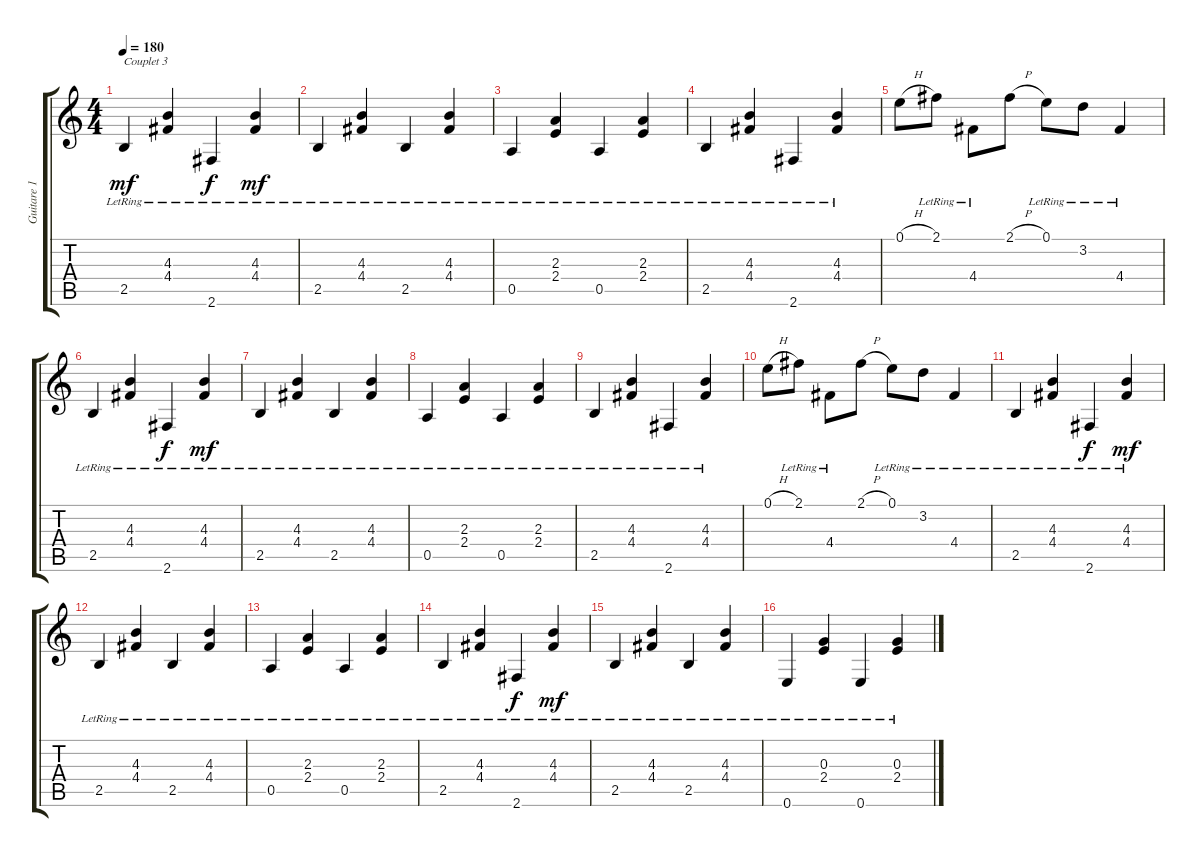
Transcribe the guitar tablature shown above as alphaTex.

\track ("Guitare 1" "Guitare 1") {instrument acousticguitarnylon}
\staff {score tabs}
\tuning (E4 B3 G3 D3 A2 E2) {hide}
\ts (4 4)
\tempo 180
\clef g2
\ks c
2.5{lr}.4{txt "Couplet 3" dy mf} (4.3{lr} 4.4{lr}).4 2.6{lr}.4{dy f} (4.3{lr} 4.4{lr}).4{dy mf} |
2.5{lr}.4 (4.3{lr} 4.4{lr}).4 2.5{lr}.4 (4.3{lr} 4.4{lr}).4 |
0.5{lr}.4 (2.3{lr} 2.4{lr}).4 0.5{lr}.4 (2.3{lr} 2.4{lr}).4 |
2.5{lr}.4 (4.3{lr} 4.4{lr}).4 2.6{lr}.4 (4.3{lr} 4.4{lr}).4 |
0.1{h}.8 2.1{lr}.8 4.4{lr}.8 2.1{h}.8 0.1{lr}.8 3.2{lr}.8 4.4{lr}.4 |
2.5{lr}.4 (4.3{lr} 4.4{lr}).4 2.6{lr}.4{dy f} (4.3{lr} 4.4{lr}).4{dy mf} |
2.5{lr}.4 (4.3{lr} 4.4{lr}).4 2.5{lr}.4 (4.3{lr} 4.4{lr}).4 |
0.5{lr}.4 (2.3{lr} 2.4{lr}).4 0.5{lr}.4 (2.3{lr} 2.4{lr}).4 |
2.5{lr}.4 (4.3{lr} 4.4{lr}).4 2.6{lr}.4 (4.3{lr} 4.4{lr}).4 |
0.1{h}.8 2.1{lr}.8 4.4{lr}.8 2.1{h}.8 0.1{lr}.8 3.2{lr}.8 4.4{lr}.4 |
2.5{lr}.4 (4.3{lr} 4.4{lr}).4 2.6{lr}.4{dy f} (4.3{lr} 4.4{lr}).4{dy mf} |
2.5{lr}.4 (4.3{lr} 4.4{lr}).4 2.5{lr}.4 (4.3{lr} 4.4{lr}).4 |
0.5{lr}.4 (2.3{lr} 2.4{lr}).4 0.5{lr}.4 (2.3{lr} 2.4{lr}).4 |
2.5{lr}.4 (4.3{lr} 4.4{lr}).4 2.6{lr}.4{dy f} (4.3{lr} 4.4{lr}).4{dy mf} |
2.5{lr}.4 (4.3{lr} 4.4{lr}).4 2.5{lr}.4 (4.3{lr} 4.4{lr}).4 |
0.6{lr}.4 (0.3{lr} 2.4{lr}).4 0.6{lr}.4 (0.3{lr} 2.4{lr}).4
